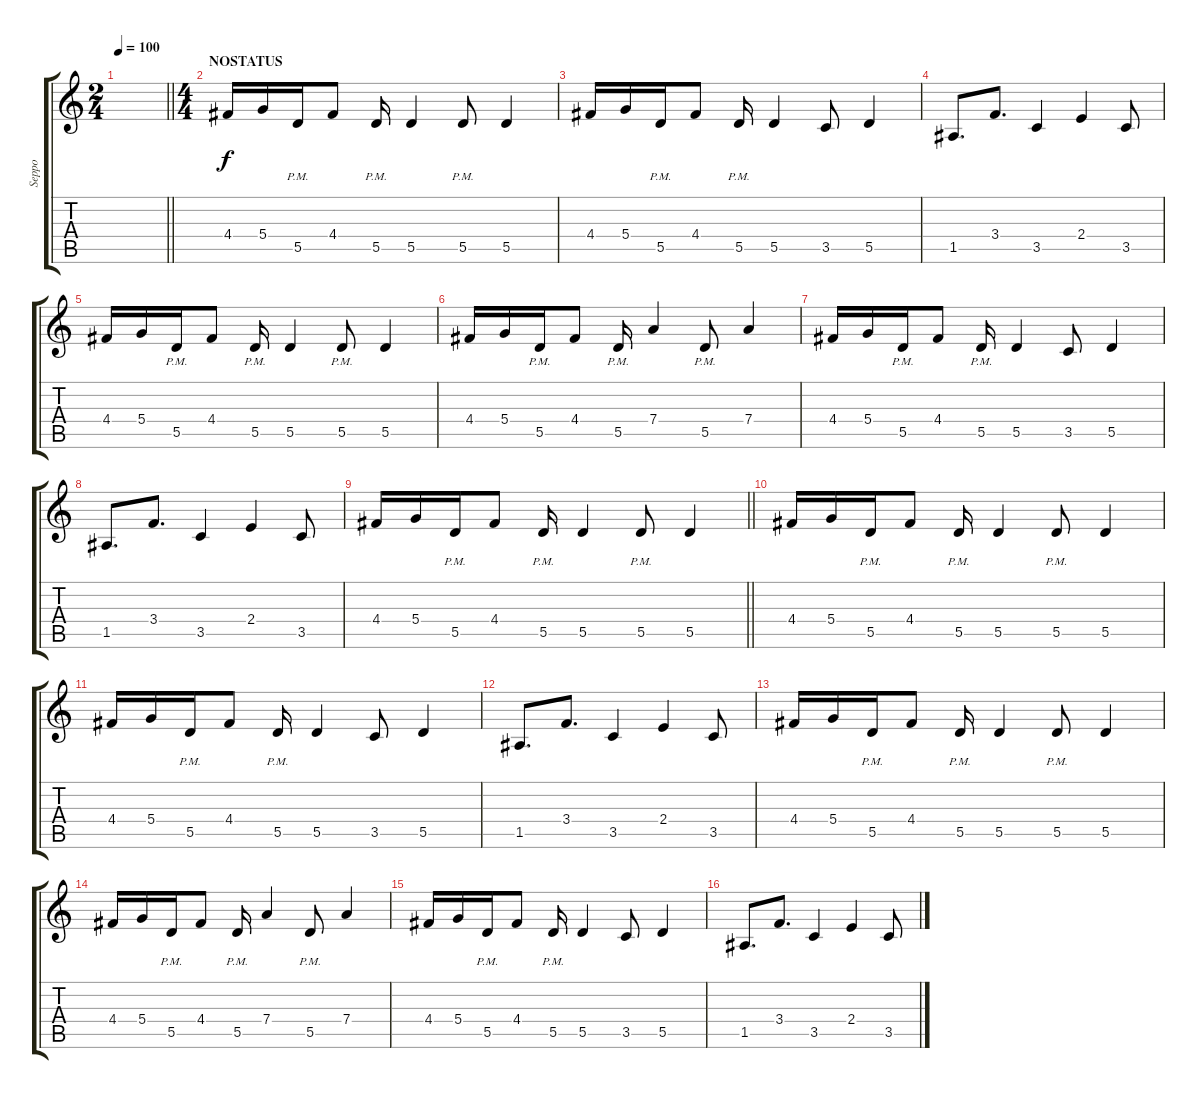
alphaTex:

\track ("Seppo" "Seppo") {instrument overdrivenguitar}
\staff {score tabs}
\tuning (E4 B3 G3 D3 A2 E2) {hide}
\ts (2 4)
\tempo 100
\clef g2
\barLineRight lightlight
\ks c
|
\ts (4 4)
\section ("" "NOSTATUS")
4.4.16{dy f} 5.4.16 5.5{pm}.16 4.4.8 5.5{pm}.16 5.5.4 5.5{pm}.8 5.5.4 |
4.4.16 5.4.16 5.5{pm}.16 4.4.8 5.5{pm}.16 5.5.4 3.5.8 5.5.4 |
1.5.8{d} 3.4.8{d} 3.5.4 2.4.4 3.5.8 |
4.4.16 5.4.16 5.5{pm}.16 4.4.8 5.5{pm}.16 5.5.4 5.5{pm}.8 5.5.4 |
4.4.16 5.4.16 5.5{pm}.16 4.4.8 5.5{pm}.16 7.4.4 5.5{pm}.8 7.4.4 |
4.4.16 5.4.16 5.5{pm}.16 4.4.8 5.5{pm}.16 5.5.4 3.5.8 5.5.4 |
1.5.8{d} 3.4.8{d} 3.5.4 2.4.4 3.5.8 |
\barLineRight lightlight
4.4.16 5.4.16 5.5{pm}.16 4.4.8 5.5{pm}.16 5.5.4 5.5{pm}.8 5.5.4 |
4.4.16 5.4.16 5.5{pm}.16 4.4.8 5.5{pm}.16 5.5.4 5.5{pm}.8 5.5.4 |
4.4.16 5.4.16 5.5{pm}.16 4.4.8 5.5{pm}.16 5.5.4 3.5.8 5.5.4 |
1.5.8{d} 3.4.8{d} 3.5.4 2.4.4 3.5.8 |
4.4.16 5.4.16 5.5{pm}.16 4.4.8 5.5{pm}.16 5.5.4 5.5{pm}.8 5.5.4 |
4.4.16 5.4.16 5.5{pm}.16 4.4.8 5.5{pm}.16 7.4.4 5.5{pm}.8 7.4.4 |
4.4.16 5.4.16 5.5{pm}.16 4.4.8 5.5{pm}.16 5.5.4 3.5.8 5.5.4 |
1.5.8{d} 3.4.8{d} 3.5.4 2.4.4 3.5.8
